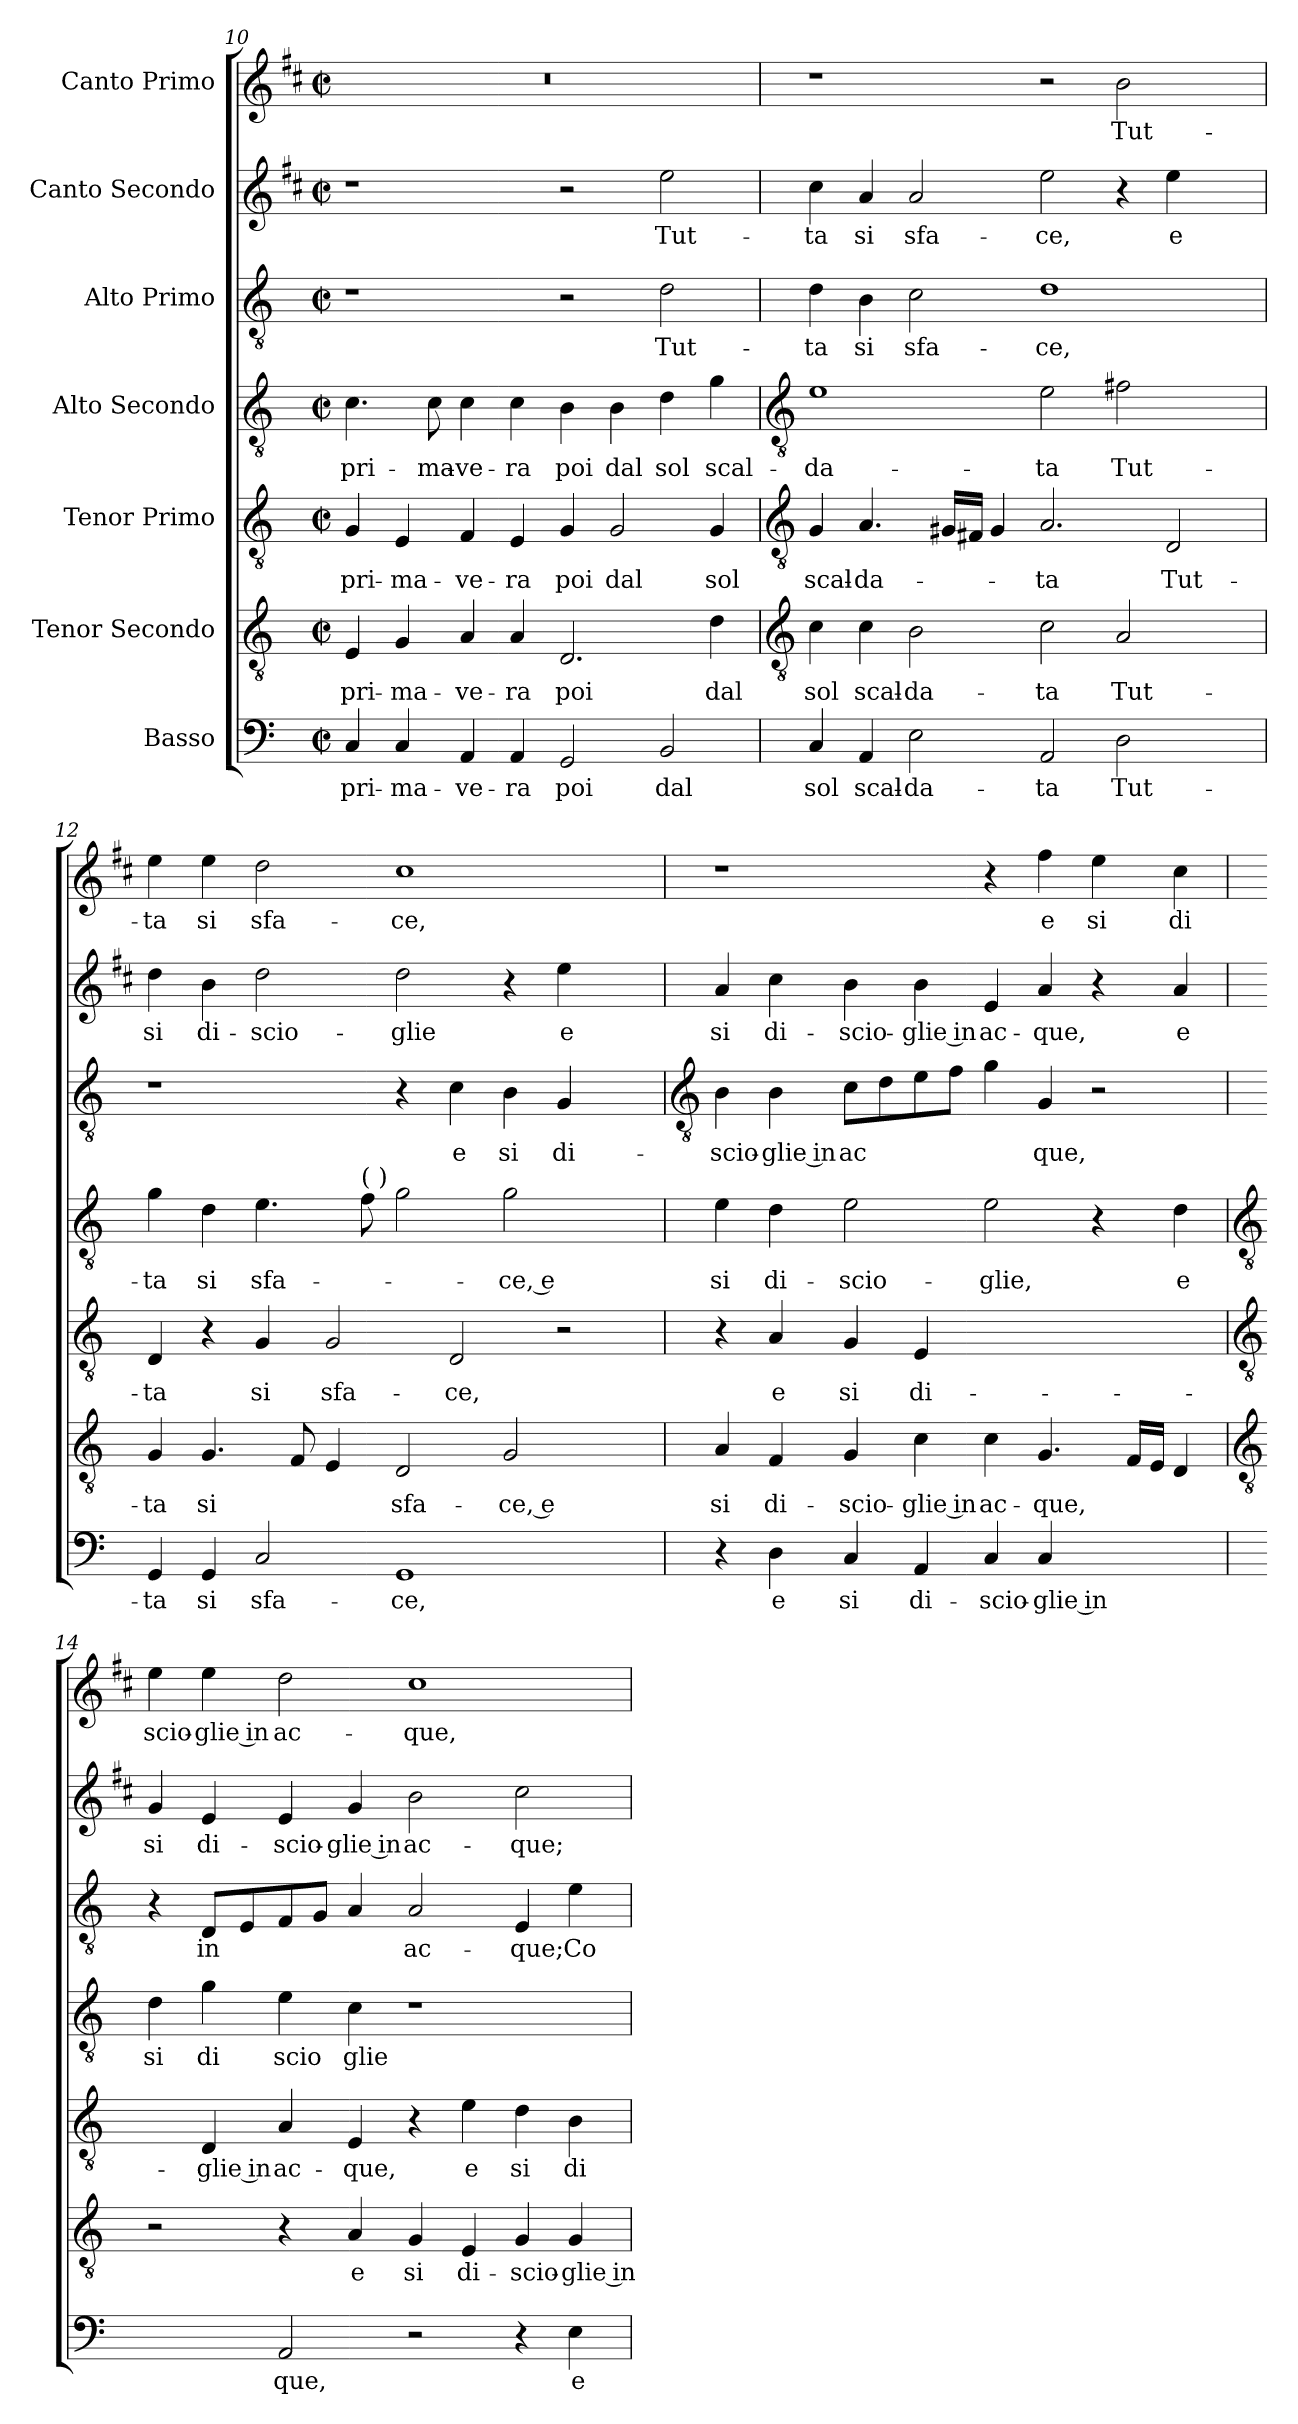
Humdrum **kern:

**kern	**text	**kern	**text	**kern	**text	**kern	**text	**kern	**text	**kern	**text	**kern	**text
*part7	*part7	*part6	*part6	*part5	*part5	*part4	*part4	*part3	*part3	*part2	*part2	*part1	*part1
*staff7	*staff7	*staff6	*staff6	*staff5	*staff5	*staff4	*staff4	*staff3	*staff3	*staff2	*staff2	*staff1	*staff1
*I"Basso	*	*I"Tenor Secondo	*	*I"Tenor Primo	*	*I"Alto Secondo	*	*I"Alto Primo	*	*I"Canto Secondo	*	*I"Canto Primo	*
!!LO:LB:g=z
*clefF4	*	*clefGv2	*	*clefGv2	*	*clefGv2	*	*clefGv2	*	*clefG2	*	*clefG2	*
*	*	*	*	*	*	*	*	*	*	*ITrd1c2	*	*ITrd1c2	*
*k[]	*	*k[]	*	*k[]	*	*k[]	*	*k[]	*	*k[]	*	*k[]	*
*C:	*	*C:	*	*C:	*	*C:	*	*C:	*	*C:	*	*C:	*
*M4/2	*	*M4/2	*	*M4/2	*	*M4/2	*	*M4/2	*	*M4/2	*	*M4/2	*
*met(c|)	*	*met(c|)	*	*met(c|)	*	*met(c|)	*	*met(c|)	*	*met(c|)	*	*met(c|)	*
=10A	=10A	=10A	=10A	=10A	=10A	=10A	=10A	=10A	=10A	=10A	=10A	=10A	=10A
!	!LO:LY:b	!	!LO:LY:b	!	!LO:LY:b	!	!LO:LY:b	!	!	!	!	!	!
4C	pri-	4E	pri-	4G	pri-	4.c	pri-	1r	.	1r	.	0r	.
!	!LO:LY:b	!	!LO:LY:b	!	!LO:LY:b	!	!	!	!	!	!	!	!
4C	-ma-	4G	-ma-	4E	-ma-	.	.	.	.	.	.	.	.
!	!	!	!	!	!	!	!LO:LY:b	!	!	!	!	!	!
.	.	.	.	.	.	8c	-ma-	.	.	.	.	.	.
!	!LO:LY:b	!	!LO:LY:b	!	!LO:LY:b	!	!LO:LY:b	!	!	!	!	!	!
4AA	-ve-	4A	-ve-	4F	-ve-	4c	-ve-	.	.	.	.	.	.
!	!LO:LY:b	!	!LO:LY:b	!	!LO:LY:b	!	!LO:LY:b	!	!	!	!	!	!
4AA	-ra	4A	-ra	4E	-ra	4c	-ra	.	.	.	.	.	.
!	!LO:LY:b	!	!LO:LY:b	!	!LO:LY:b	!	!LO:LY:b	!	!	!	!	!	!
2GG	poi	2.D	poi	4G	poi	4B	poi	2r	.	2r	.	.	.
!	!	!	!	!	!LO:LY:b	!	!LO:LY:b	!	!	!	!	!	!
.	.	.	.	2G	dal	4B	dal	.	.	.	.	.	.
!	!LO:LY:b	!	!	!	!	!	!LO:LY:b	!	!LO:LY:b	!	!LO:LY:b	!	!
2BB	dal	.	.	.	.	4d	sol	2d	Tut-	2dd	Tut-	.	.
!	!	!	!LO:LY:b	!	!LO:LY:b	!	!LO:LY:b	!	!	!	!	!	!
.	.	4d	dal	4G	sol	4g	scal-	.	.	.	.	.	.
!!LO:LB:g=z
=11	=11	=11	=11	=11	=11	=11	=11	=11	=11	=11	=11	=11	=11
*	*	*clefGv2	*	*clefGv2	*	*clefGv2	*	*	*	*	*	*	*
!	!LO:LY:b	!	!LO:LY:b	!	!LO:LY:b	!	!LO:LY:b	!	!LO:LY:b	!	!LO:LY:b	!	!
4C	sol	4c	sol	4G	scal-	1e	-da-	4d	-ta	4b	-ta	1r	.
!	!LO:LY:b	!	!LO:LY:b	!	!LO:LY:b	!	!	!	!LO:LY:b	!	!LO:LY:b	!	!
4AA	scal-	4c	scal-	4.A	-da-	.	.	4B	si	4g	si	.	.
!	!LO:LY:b	!	!LO:LY:b	!	!	!	!	!	!LO:LY:b	!	!LO:LY:b	!	!
2E	-da-	2B	-da-	.	.	.	.	2c	sfa-	2g	sfa-	.	.
.	.	.	.	16G#LL	.	.	.	.	.	.	.	.	.
.	.	.	.	16F#JJ	.	.	.	.	.	.	.	.	.
.	.	.	.	4G#	.	.	.	.	.	.	.	.	.
!	!LO:LY:b	!	!LO:LY:b	!	!LO:LY:b	!	!LO:LY:b	!	!LO:LY:b	!	!LO:LY:b	!	!
2AA	-ta	2c	-ta	2.A	-ta	2e	-ta	1d	-ce,	2dd	-ce,	2r	.
!	!LO:LY:b	!	!LO:LY:b	!	!	!	!LO:LY:b	!	!	!	!	!	!LO:LY:b
2D	Tut-	2A	Tut-	.	.	2f#X	Tut-	.	.	4r	.	2a	Tut-
!	!	!	!	!	!LO:LY:b	!	!	!	!	!	!LO:LY:b	!	!
.	.	.	.	2D	Tut-	.	.	.	.	4dd	e	.	.
4ryy	.	4ryy	.	.	.	4ryy	.	4ryy	.	4ryy	.	4ryy	.
=12	=12	=12	=12	=12	=12	=12	=12	=12	=12	=12	=12	=12	=12
!	!LO:LY:b	!	!LO:LY:b	!	!LO:LY:b	!	!LO:LY:b	!	!	!	!LO:LY:b	!	!LO:LY:b
4GG	-ta	4G	-ta	4D	-ta	4g	-ta	1r	.	4cc	si	4dd	-ta
!	!LO:LY:b	!	!LO:LY:b	!	!	!	!LO:LY:b	!	!	!	!LO:LY:b	!	!LO:LY:b
4GG	si	4.G	si	4r	.	4d	si	.	.	4a	di-	4dd	si
!	!LO:LY:b	!	!	!	!LO:LY:b	!	!LO:LY:b	!	!	!	!LO:LY:b	!	!LO:LY:b
2C	sfa-	.	.	4G	si	4.e	sfa-	.	.	2cc	-scio-	2cc	sfa-
.	.	8F	.	.	.	.	.	.	.	.	.	.	.
!	!	!	!	!	!LO:LY:b	!	!	!	!	!	!	!	!
.	.	4E	.	2G	sfa-	.	.	.	.	.	.	.	.
!	!	!	!	!	!	!LO:TX:a:t=(  )	!	!	!	!	!	!	!
.	.	.	.	.	.	8f	.	.	.	.	.	.	.
!	!LO:LY:b	!	!LO:LY:b	!	!	!	!	!	!	!	!LO:LY:b	!	!LO:LY:b
1GG	-ce,	2D	sfa-	.	.	2g	.	4r	.	2cc	-glie	1b	-ce,
!	!	!	!	!	!LO:LY:b	!	!	!	!LO:LY:b	!	!	!	!
.	.	.	.	2D	-ce,	.	.	4c	e	.	.	.	.
!	!	!	!LO:LY:b	!	!	!	!LO:LY:b	!	!LO:LY:b	!	!	!	!
.	.	2G	-ce, e	.	.	2g	-ce, e	4B	si	4r	.	.	.
!	!	!	!	!	!	!	!	!	!LO:LY:b	!	!LO:LY:b	!	!
.	.	.	.	2r	.	.	.	4G	di-	4dd	e	.	.
4ryy	.	4ryy	.	.	.	4ryy	.	4ryy	.	4ryy	.	4ryy	.
!!LO:LB:g=z
=13	=13	=13	=13	=13	=13	=13	=13	=13	=13	=13	=13	=13	=13
*	*	*	*	*	*	*	*	*clefGv2	*	*	*	*	*
!	!	!	!LO:LY:b	!	!	!	!LO:LY:b	!	!LO:LY:b	!	!LO:LY:b	!	!
4r	.	4A	si	4r	.	4e	si	4B	-scio-	4g	si	1r	.
!	!LO:LY:b	!	!LO:LY:b	!	!LO:LY:b	!	!LO:LY:b	!	!LO:LY:b	!	!LO:LY:b	!	!
4D	e	4F	di-	4A	e	4d	di-	4B	-glie in	4b	di-	.	.
!	!LO:LY:b	!	!LO:LY:b	!	!LO:LY:b	!	!LO:LY:b	!	!LO:LY:b	!	!LO:LY:b	!	!
4C	si	4G	-scio-	4G	si	2e	-scio-	8cL	ac	4a	-scio-	.	.
.	.	.	.	.	.	.	.	8d	.	.	.	.	.
!	!LO:LY:b	!	!LO:LY:b	!	!LO:LY:b	!	!	!	!	!	!LO:LY:b	!	!
4AA	di-	4c	-glie in	4E	di-	.	.	8e	.	4a	-glie in	.	.
.	.	.	.	.	.	.	.	8fJ	.	.	.	.	.
!	!LO:LY:b	!	!LO:LY:b	!	!LO:LY:b	!	!LO:LY:b	!	!	!	!LO:LY:b	!	!
4C	-scio-	4c	ac-	[2Gyy	-scio-	2e	-glie,	4g	.	4d	ac-	4r	.
!	!LO:LY:b	!	!LO:LY:b	!	!	!	!	!	!LO:LY:b	!	!LO:LY:b	!	!LO:LY:b
4C	-glie in	4.G	-que,	.	.	.	.	4G	que,	4g	-que,	4ee	e
!	!LO:LY:b	!	!	!	!	!	!	!	!	!	!	!	!LO:LY:b
[2GGyy	ac-	.	.	2ryy	.	4r	.	2r	.	4r	.	4dd	si
.	.	16FLL	.	.	.	.	.	.	.	.	.	.	.
.	.	16EJJ	.	.	.	.	.	.	.	.	.	.	.
!	!	!	!	!	!	!	!LO:LY:b	!	!	!	!LO:LY:b	!	!LO:LY:b
.	.	4D	.	.	.	4d	e	.	.	4g	e	4b	di
!!LO:LB:g=z
=14	=14	=14	=14	=14	=14	=14	=14	=14	=14	=14	=14	=14	=14
*	*	*clefGv2	*	*clefGv2	*	*clefGv2	*	*	*	*	*	*	*
!	!	!	!	!	!	!	!LO:LY:b	!	!	!	!LO:LY:b	!	!LO:LY:b
2GGyy]	.	2r	.	4Gyy]	.	4d	si	4r	.	4f	si	4dd	scio-
!	!	!	!	!	!LO:LY:b	!	!LO:LY:b	!	!LO:LY:b	!	!LO:LY:b	!	!LO:LY:b
.	.	.	.	4D	-glie in	4g	di	8DL	in	4d	di-	4dd	-glie in
.	.	.	.	.	.	.	.	8E	.	.	.	.	.
!	!LO:LY:b	!	!	!	!LO:LY:b	!	!LO:LY:b	!	!	!	!LO:LY:b	!	!LO:LY:b
2AA	-que,	4r	.	4A	ac-	4e	scio	8F	.	4d	-scio-	2cc	ac-
.	.	.	.	.	.	.	.	8GJ	.	.	.	.	.
!	!	!	!LO:LY:b	!	!LO:LY:b	!	!LO:LY:b	!	!	!	!LO:LY:b	!	!
.	.	4A	e	4E	-que,	4c	glie	4A	.	4f	-glie in	.	.
!	!	!	!LO:LY:b	!	!	!	!	!	!LO:LY:b	!	!LO:LY:b	!	!LO:LY:b
2r	.	4G	si	4r	.	1r	.	2A	ac-	2a	ac-	1b	-que,
!	!	!	!LO:LY:b	!	!LO:LY:b	!	!	!	!	!	!	!	!
.	.	4E	di-	4e	e	.	.	.	.	.	.	.	.
!	!	!	!LO:LY:b	!	!LO:LY:b	!	!	!	!LO:LY:b	!	!LO:LY:b	!	!
4r	.	4G	-scio-	4d	si	.	.	4E	-que;	2b	-que;	.	.
!	!LO:LY:b	!	!LO:LY:b	!	!LO:LY:b	!	!	!	!LO:LY:b	!	!	!	!
4E	e	4G	-glie in	4B	di-	.	.	4e	Co-	.	.	.	.
=	=	=	=	=	=	=	=	=	=	=	=	=	=
*-	*-	*-	*-	*-	*-	*-	*-	*-	*-	*-	*-	*-	*-
